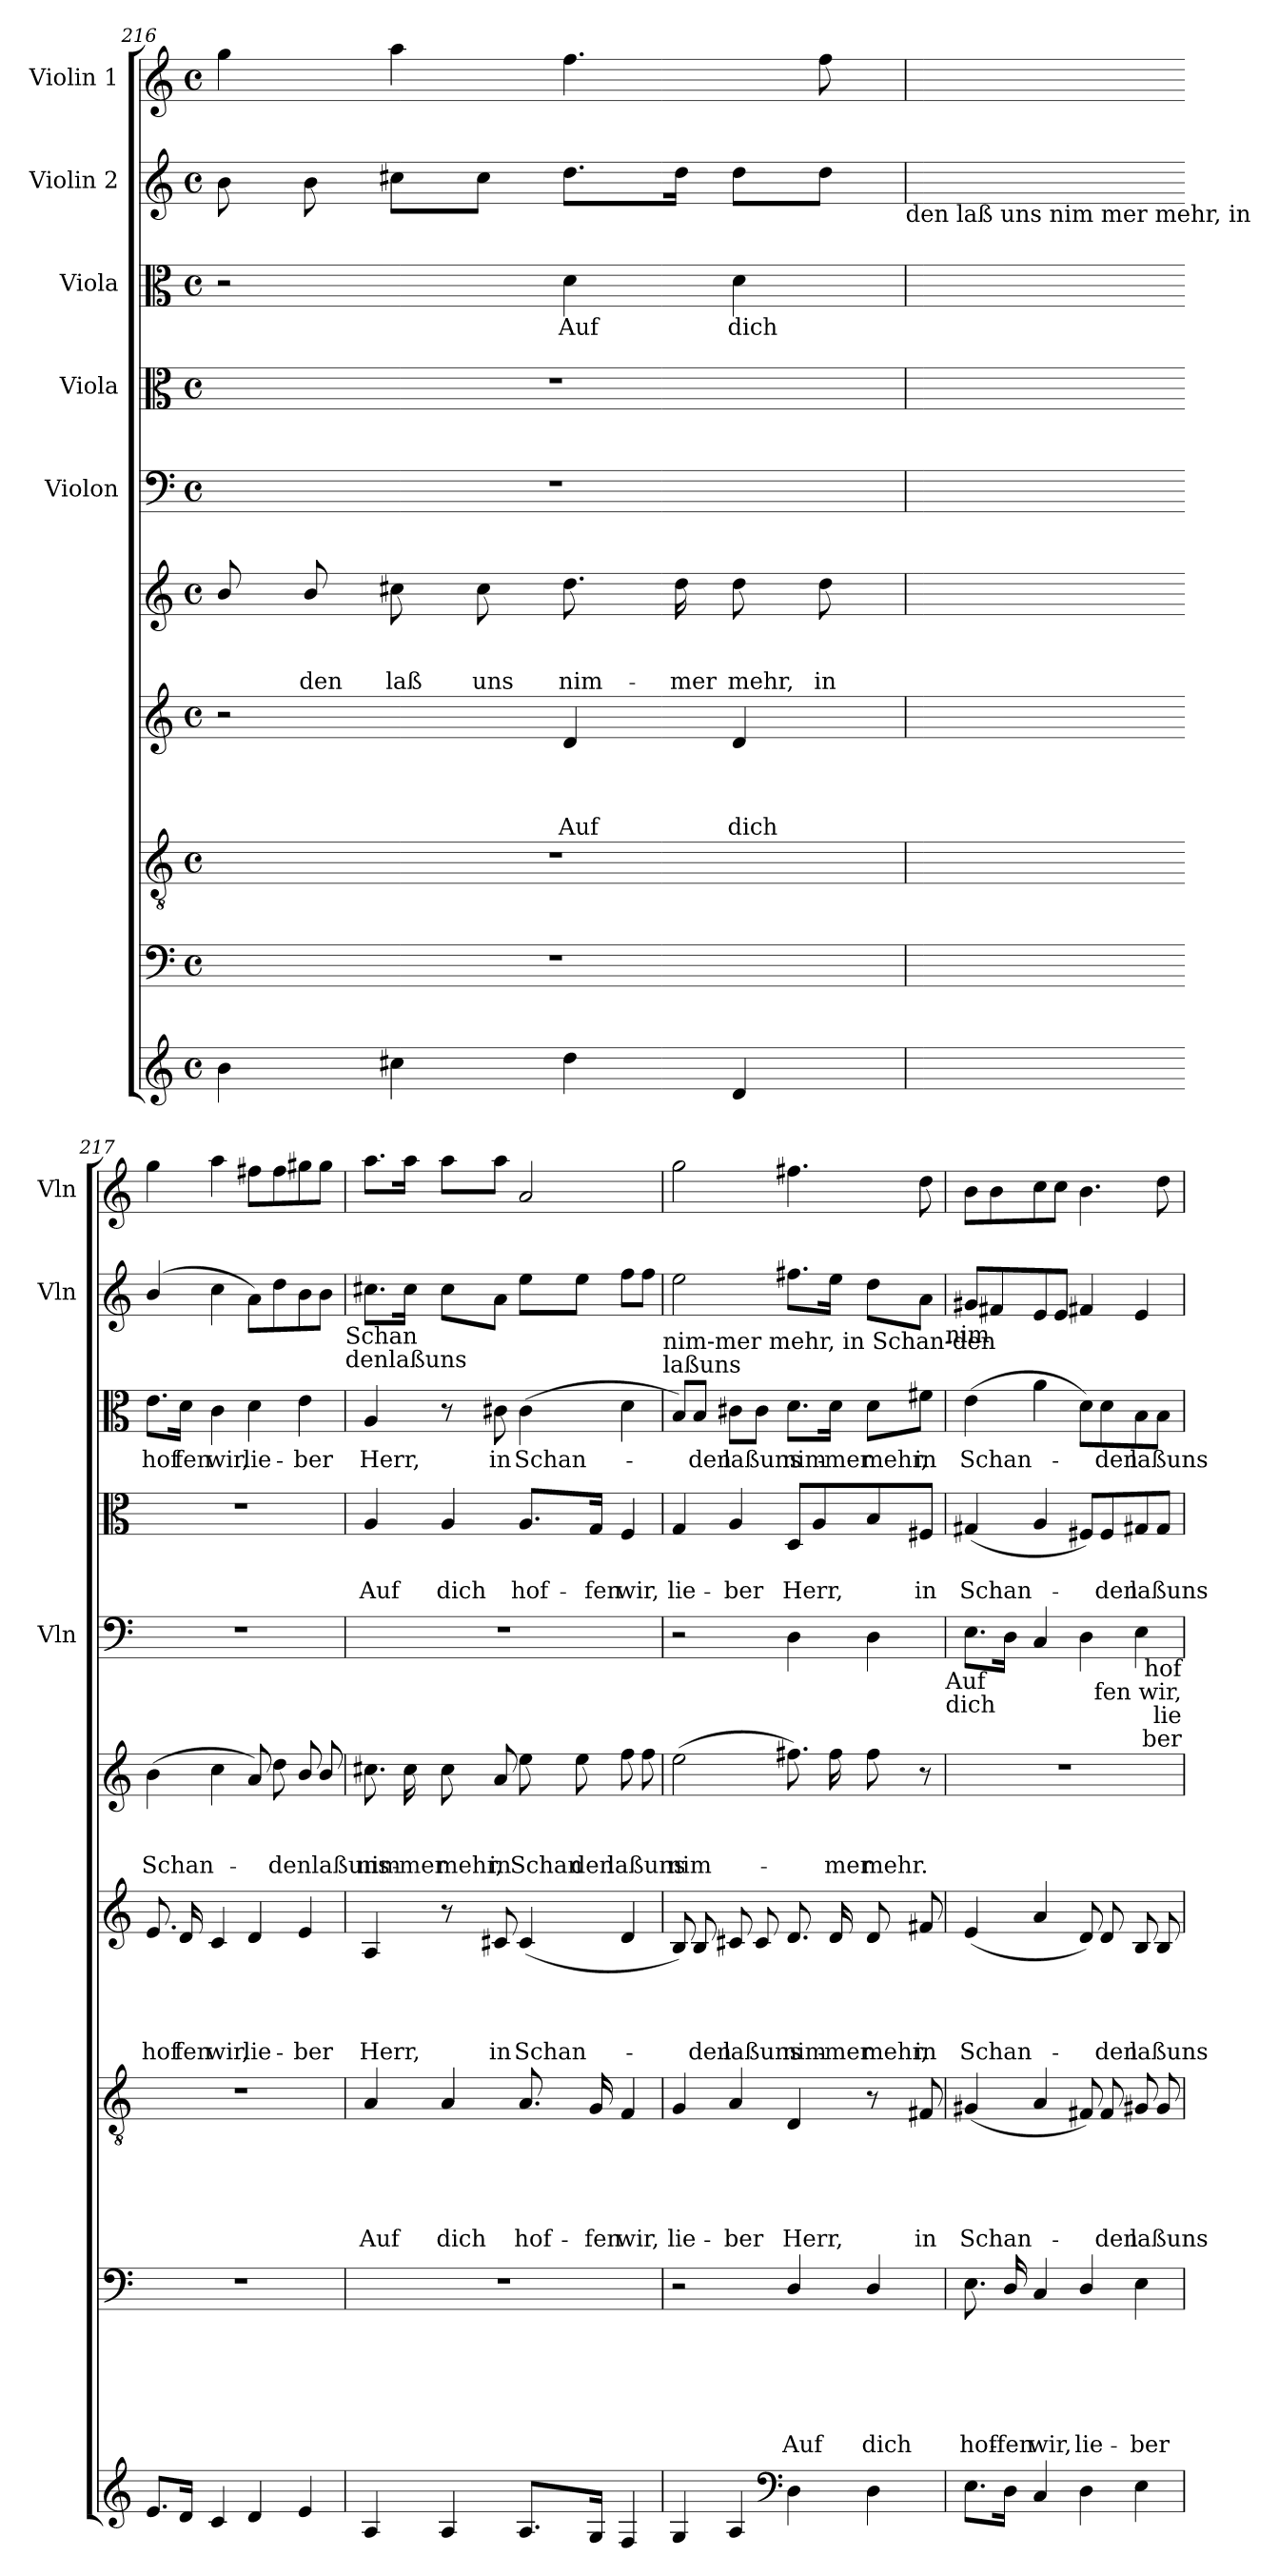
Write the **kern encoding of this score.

**kern	**kern	**text	**text	**text	**text	**text	**text	**kern	**text	**text	**text	**text	**text	**kern	**text	**text	**text	**text	**kern	**text	**text	**text	**kern	**kern	**text	**text	**kern	**text	**kern	**kern
*part10	*part9	*part9	*part9	*part9	*part9	*part9	*part9	*part8	*part8	*part8	*part8	*part8	*part8	*part7	*part7	*part7	*part7	*part7	*part6	*part6	*part6	*part6	*part5	*part4	*part4	*part4	*part3	*part3	*part2	*part1
*staff10	*staff9	*staff9	*staff9	*staff9	*staff9	*staff9	*staff9	*staff8	*staff8	*staff8	*staff8	*staff8	*staff8	*staff7	*staff7	*staff7	*staff7	*staff7	*staff6	*staff6	*staff6	*staff6	*staff5	*staff4	*staff4	*staff4	*staff3	*staff3	*staff2	*staff1
*	*	*	*	*	*	*	*	*	*	*	*	*	*	*	*	*	*	*	*	*	*	*	*I"Violon	*I"Viola	*	*	*I"Viola	*	*I"Violin 2	*I"Violin 1
*	*	*	*	*	*	*	*	*	*	*	*	*	*	*	*	*	*	*	*	*	*	*	*I'Vln	*	*	*	*	*	*I'Vln	*I'Vln
*clefG2	*clefF4	*	*	*	*	*	*	*clefGv2	*	*	*	*	*	*clefG2	*	*	*	*	*clefG2	*	*	*	*clefF4	*clefC3	*	*	*clefC3	*	*clefG2	*clefG2
*k[]	*k[]	*	*	*	*	*	*	*k[]	*	*	*	*	*	*k[]	*	*	*	*	*k[]	*	*	*	*k[]	*k[]	*	*	*k[]	*	*k[]	*k[]
*C:	*C:	*	*	*	*	*	*	*C:	*	*	*	*	*	*C:	*	*	*	*	*C:	*	*	*	*C:	*C:	*	*	*C:	*	*C:	*C:
*M4/4	*M4/4	*	*	*	*	*	*	*M4/4	*	*	*	*	*	*M4/4	*	*	*	*	*M4/4	*	*	*	*M4/4	*M4/4	*	*	*M4/4	*	*M4/4	*M4/4
*met(c)	*met(c)	*	*	*	*	*	*	*met(c)	*	*	*	*	*	*met(c)	*	*	*	*	*met(c)	*	*	*	*met(c)	*met(c)	*	*	*met(c)	*	*met(c)	*met(c)
=216	=216	=216	=216	=216	=216	=216	=216	=216	=216	=216	=216	=216	=216	=216	=216	=216	=216	=216	=216	=216	=216	=216	=216	=216	=216	=216	=216	=216	=216	=216
4b\	1r	.	.	.	.	.	.	1r	.	.	.	.	.	2r	.	.	.	.	8b/	.	.	.	1r	1r	.	.	2r	.	8b\	4gg\
!	!	!	!	!	!	!	!	!	!	!	!	!	!	!	!	!	!	!	!	!	!	!LO:LY:b	!	!	!	!	!	!	!	!
.	.	.	.	.	.	.	.	.	.	.	.	.	.	.	.	.	.	.	8b/	.	.	-den	.	.	.	.	.	.	8b\	.
!	!	!	!	!	!	!	!	!	!	!	!	!	!	!	!	!	!	!	!	!	!	!LO:LY:b	!	!	!	!	!	!	!	!
4cc#X\	.	.	.	.	.	.	.	.	.	.	.	.	.	.	.	.	.	.	8cc#X\	.	.	laß	.	.	.	.	.	.	8cc#X\L	4aa\
!	!	!	!	!	!	!	!	!	!	!	!	!	!	!	!	!	!	!	!	!	!	!LO:LY:b	!	!	!	!	!	!	!	!
.	.	.	.	.	.	.	.	.	.	.	.	.	.	.	.	.	.	.	8cc#\	.	.	uns	.	.	.	.	.	.	8cc#\J	.
!	!	!	!	!	!	!	!	!	!	!	!	!	!	!	!	!	!	!LO:LY:b	!	!	!	!LO:LY:b	!	!	!	!	!	!LO:LY:b	!	!
4dd\	.	.	.	.	.	.	.	.	.	.	.	.	.	4d/	.	.	.	Auf	8.dd\	.	.	nim-	.	.	.	.	4d\	Auf	8.dd\L	4.ff\
!	!	!	!	!	!	!	!	!	!	!	!	!	!	!	!	!	!	!	!	!	!	!LO:LY:b	!	!	!	!	!	!	!	!
.	.	.	.	.	.	.	.	.	.	.	.	.	.	.	.	.	.	.	16dd\	.	.	-mer	.	.	.	.	.	.	16dd\Jk	.
!	!	!	!	!	!	!	!	!	!	!	!	!	!	!	!	!	!	!LO:LY:b	!	!	!	!LO:LY:b	!	!	!	!	!	!LO:LY:b	!	!
4d/	.	.	.	.	.	.	.	.	.	.	.	.	.	4d/	.	.	.	dich	8dd\	.	.	mehr,	.	.	.	.	4d\	dich	8dd\L	.
!	!	!	!	!	!	!	!	!	!	!	!	!	!	!	!	!	!	!	!	!	!	!LO:LY:b	!	!	!	!	!	!	!	!
.	.	.	.	.	.	.	.	.	.	.	.	.	.	.	.	.	.	.	8dd\	.	.	in	.	.	.	.	.	.	8dd\J	8ff\
!	!	!	!	!	!	!	!	!	!	!	!	!	!	!	!	!	!	!	!	!	!	!	!	!	!	!	!	!	!LO:TX:b:t=den laß uns nim mer mehr, in	!
!!LO:LB:g=z
=217	=217	=217	=217	=217	=217	=217	=217	=217	=217	=217	=217	=217	=217	=217	=217	=217	=217	=217	=217	=217	=217	=217	=217	=217	=217	=217	=217	=217	=217	=217
!	!	!	!	!	!	!	!	!	!	!	!	!	!	!	!	!	!	!LO:LY:b	!	!	!	!LO:LY:b	!	!	!	!	!	!LO:LY:b	!	!
8.e/L	1r	.	.	.	.	.	.	1r	.	.	.	.	.	8.e/	.	.	.	hof	(>4b\	.	.	Schan-	1r	1r	.	.	8.e\L	hof	(4b/	4gg\
!	!	!	!	!	!	!	!	!	!	!	!	!	!	!	!	!	!	!LO:LY:b	!	!	!	!	!	!	!	!	!	!LO:LY:b	!	!
16d/Jk	.	.	.	.	.	.	.	.	.	.	.	.	.	16d/	.	.	.	fen	.	.	.	.	.	.	.	.	16d\Jk	fen	.	.
!	!	!	!	!	!	!	!	!	!	!	!	!	!	!	!	!	!	!LO:LY:b	!	!	!	!	!	!	!	!	!	!LO:LY:b	!	!
4c/	.	.	.	.	.	.	.	.	.	.	.	.	.	4c/	.	.	.	wir,	4cc\	.	.	.	.	.	.	.	4c\	wir,	4cc\	4aa\
!	!	!	!	!	!	!	!	!	!	!	!	!	!	!	!	!	!	!LO:LY:b	!	!	!	!	!	!	!	!	!	!LO:LY:b	!	!
4d/	.	.	.	.	.	.	.	.	.	.	.	.	.	4d/	.	.	.	lie-	8a/)	.	.	.	.	.	.	.	4d\	lie-	8a\L)	8ff#X\L
!	!	!	!	!	!	!	!	!	!	!	!	!	!	!	!	!	!	!	!	!	!	!LO:LY:b	!	!	!	!	!	!	!	!
.	.	.	.	.	.	.	.	.	.	.	.	.	.	.	.	.	.	.	8dd\	.	.	-denlaßuns	.	.	.	.	.	.	8dd\	8ff#\
!	!	!	!	!	!	!	!	!	!	!	!	!	!	!	!	!	!	!LO:LY:b	!	!	!	!	!	!	!	!	!	!LO:LY:b	!	!
4e/	.	.	.	.	.	.	.	.	.	.	.	.	.	4e/	.	.	.	-ber	8b/	.	.	.	.	.	.	.	4e\	-ber	8b\	8gg#X\
.	.	.	.	.	.	.	.	.	.	.	.	.	.	.	.	.	.	.	8b/	.	.	.	.	.	.	.	.	.	8b\J	8gg#\J
!	!	!	!	!	!	!	!	!	!	!	!	!	!	!	!	!	!	!	!	!	!	!	!	!	!	!	!	!	!LO:TX:b:t=Schan	!
!	!	!	!	!	!	!	!	!	!	!	!	!	!	!	!	!	!	!	!	!	!	!	!	!	!	!	!	!	!LO:TX:b:t=denlaßuns	!
=218	=218	=218	=218	=218	=218	=218	=218	=218	=218	=218	=218	=218	=218	=218	=218	=218	=218	=218	=218	=218	=218	=218	=218	=218	=218	=218	=218	=218	=218	=218
!	!	!	!	!	!	!	!	!	!	!	!	!	!LO:LY:b	!	!	!	!	!LO:LY:b	!	!	!	!LO:LY:b	!	!	!	!LO:LY:b	!	!LO:LY:b	!	!
4A/	1r	.	.	.	.	.	.	4A/	.	.	.	.	Auf	4A/	.	.	.	Herr,	8.cc#X\	.	.	nim-	1r	4A/	.	Auf	4A/	Herr,	8.cc#X\L	8.aa\L
!	!	!	!	!	!	!	!	!	!	!	!	!	!	!	!	!	!	!	!	!	!	!LO:LY:b	!	!	!	!	!	!	!	!
.	.	.	.	.	.	.	.	.	.	.	.	.	.	.	.	.	.	.	16cc#\	.	.	-mer	.	.	.	.	.	.	16cc#\Jk	16aa\Jk
!	!	!	!	!	!	!	!	!	!	!	!	!	!LO:LY:b	!	!	!	!	!	!	!	!	!LO:LY:b	!	!	!	!LO:LY:b	!	!	!	!
4A/	.	.	.	.	.	.	.	4A/	.	.	.	.	dich	8r	.	.	.	.	8cc#\	.	.	mehr,	.	4A/	.	dich	8r	.	8cc#\L	8aa\L
!	!	!	!	!	!	!	!	!	!	!	!	!	!	!	!	!	!	!LO:LY:b	!	!	!	!LO:LY:b	!	!	!	!	!	!LO:LY:b	!	!
.	.	.	.	.	.	.	.	.	.	.	.	.	.	8c#X/	.	.	.	in	8a/	.	.	in	.	.	.	.	8c#X\	in	8a\J	8aa\J
!	!	!	!	!	!	!	!	!	!	!	!	!	!LO:LY:b	!	!	!	!	!LO:LY:b	!	!	!	!LO:LY:b	!	!	!	!LO:LY:b	!	!LO:LY:b	!	!
8.A/L	.	.	.	.	.	.	.	8.A/	.	.	.	.	hof-	(4c#/	.	.	.	Schan-	8ee\	.	.	Schan-	.	8.A/L	.	hof-	(<4c#\	Schan-	8ee\L	2a/
!	!	!	!	!	!	!	!	!	!	!	!	!	!	!	!	!	!	!	!	!	!	!LO:LY:b:rj	!	!	!	!	!	!	!	!
.	.	.	.	.	.	.	.	.	.	.	.	.	.	.	.	.	.	.	8ee\	.	.	-den	.	.	.	.	.	.	8ee\J	.
!	!	!	!	!	!	!	!	!	!	!	!	!	!LO:LY:b	!	!	!	!	!	!	!	!	!	!	!	!	!LO:LY:b	!	!	!	!
16G/Jk	.	.	.	.	.	.	.	16G/	.	.	.	.	-fen	.	.	.	.	.	.	.	.	.	.	16G/Jk	.	-fen	.	.	.	.
!	!	!	!	!	!	!	!	!	!	!	!	!	!LO:LY:b	!	!	!	!	!	!	!	!	!LO:LY:b	!	!	!	!LO:LY:b	!	!	!	!
4F/	.	.	.	.	.	.	.	4F/	.	.	.	.	wir,	4d/	.	.	.	.	8ff\	.	.	laßuns	.	4F/	.	wir,	4d\	.	8ff\L	.
.	.	.	.	.	.	.	.	.	.	.	.	.	.	.	.	.	.	.	8ff\	.	.	.	.	.	.	.	.	.	8ff\J	.
!	!	!	!	!	!	!	!	!	!	!	!	!	!	!	!	!	!	!	!	!	!	!	!	!	!	!	!	!	!LO:TX:b:t=nim-mer mehr, in Schan-den	!
!	!	!	!	!	!	!	!	!	!	!	!	!	!	!	!	!	!	!	!	!	!	!	!	!	!	!	!	!	!LO:TX:b:t=laßuns	!
=219	=219	=219	=219	=219	=219	=219	=219	=219	=219	=219	=219	=219	=219	=219	=219	=219	=219	=219	=219	=219	=219	=219	=219	=219	=219	=219	=219	=219	=219	=219
!	!	!	!	!	!	!	!	!	!	!	!	!	!LO:LY:b	!	!	!	!	!	!	!	!	!LO:LY:b	!	!	!	!LO:LY:b	!	!	!	!
4G/	2r	.	.	.	.	.	.	4G/	.	.	.	.	lie-	8B/)	.	.	.	.	(>2ee\	.	.	nim-	2r	4G/	.	lie-	8B/L)	.	2ee\	2gg\
!	!	!	!	!	!	!	!	!	!	!	!	!	!	!	!	!	!	!LO:LY:b	!	!	!	!	!	!	!	!	!	!LO:LY:b	!	!
.	.	.	.	.	.	.	.	.	.	.	.	.	.	8B/	.	.	.	-den	.	.	.	.	.	.	.	.	8B/J	-den	.	.
!	!	!	!	!	!	!	!	!	!	!	!	!	!LO:LY:b	!	!	!	!	!LO:LY:b	!	!	!	!	!	!	!	!LO:LY:b	!	!LO:LY:b	!	!
4A/	.	.	.	.	.	.	.	4A/	.	.	.	.	-ber	8c#X/	.	.	.	laßuns	.	.	.	.	.	4A/	.	-ber	8c#X\L	laßuns	.	.
.	.	.	.	.	.	.	.	.	.	.	.	.	.	8c#/	.	.	.	.	.	.	.	.	.	.	.	.	8c#\J	.	.	.
*clefF4	*	*	*	*	*	*	*	*	*	*	*	*	*	*	*	*	*	*	*	*	*	*	*	*	*	*	*	*	*	*
!	!	!	!	!	!	!	!LO:LY:b	!	!	!	!	!	!LO:LY:b	!	!	!	!	!LO:LY:b	!	!	!	!	!	!	!	!LO:LY:b	!	!LO:LY:b	!	!
4D\	4D/	.	.	.	.	.	Auf	4D/	.	.	.	.	Herr,	8.d/	.	.	.	nim-	8.ff#X\)	.	.	.	4D\	8D/L	.	Herr,	8.d\L	nim-	8.ff#X\L	4.ff#X\
.	.	.	.	.	.	.	.	.	.	.	.	.	.	.	.	.	.	.	.	.	.	.	.	8A/	.	.	.	.	.	.
!	!	!	!	!	!	!	!	!	!	!	!	!	!	!	!	!	!	!LO:LY:b	!	!	!	!LO:LY:b	!	!	!	!	!	!LO:LY:b	!	!
.	.	.	.	.	.	.	.	.	.	.	.	.	.	16d/	.	.	.	-mer	16ff#\	.	.	-mer	.	.	.	.	16d\Jk	-mer	16ee\Jk	.
!	!	!	!	!	!	!	!LO:LY:b	!	!	!	!	!	!	!	!	!	!	!LO:LY:b	!	!	!	!LO:LY:b	!	!	!	!	!	!LO:LY:b	!	!
4D\	4D/	.	.	.	.	.	dich	8r	.	.	.	.	.	8d/	.	.	.	mehr,	8ff#\	.	.	mehr.	4D\	8B/	.	.	8d\L	mehr,	8dd\L	.
!	!	!	!	!	!	!	!	!	!	!	!	!	!LO:LY:b	!	!	!	!	!LO:LY:b	!	!	!	!	!	!	!	!LO:LY:b	!	!LO:LY:b	!	!
.	.	.	.	.	.	.	.	8F#X/	.	.	.	.	in	8f#X/	.	.	.	in	8r	.	.	.	.	8F#X/J	.	in	8f#X\J	in	8a\J	8dd\
!	!	!	!	!	!	!	!	!	!	!	!	!	!	!	!	!	!	!	!	!	!	!	!	!	!	!	!	!	!LO:TX:b:t=nim	!
!	!	!	!	!	!	!	!	!	!	!	!	!	!	!	!	!	!	!	!	!	!	!	!LO:TX:b:t=Auf	!	!	!	!	!	!	!
!	!	!	!	!	!	!	!	!	!	!	!	!	!	!	!	!	!	!	!	!	!	!	!LO:TX:b:t=dich	!	!	!	!	!	!	!
=220	=220	=220	=220	=220	=220	=220	=220	=220	=220	=220	=220	=220	=220	=220	=220	=220	=220	=220	=220	=220	=220	=220	=220	=220	=220	=220	=220	=220	=220	=220
!	!	!	!	!	!	!	!LO:LY:b	!	!	!	!	!	!LO:LY:b	!	!	!	!	!LO:LY:b	!	!	!	!	!	!	!	!LO:LY:b	!	!LO:LY:b	!	!
8.E\L	8.E\	.	.	.	.	.	hof-	(4G#X/	.	.	.	.	Schan-	(4e/	.	.	.	Schan-	1r	.	.	.	8.E\L	(4G#X/	.	Schan-	(<4e\	Schan-	8g#X/L	8b\L
.	.	.	.	.	.	.	.	.	.	.	.	.	.	.	.	.	.	.	.	.	.	.	.	.	.	.	.	.	8f#X/	8b\
!	!	!	!	!	!	!	!LO:LY:b	!	!	!	!	!	!	!	!	!	!	!	!	!	!	!	!	!	!	!	!	!	!	!
16D\Jk	16D/	.	.	.	.	.	-fen	.	.	.	.	.	.	.	.	.	.	.	.	.	.	.	16D\Jk	.	.	.	.	.	.	.
!	!	!	!	!	!	!	!LO:LY:b	!	!	!	!	!	!	!	!	!	!	!	!	!	!	!	!	!	!	!	!	!	!	!
4C/	4C/	.	.	.	.	.	wir,	4A/	.	.	.	.	.	4a/	.	.	.	.	.	.	.	.	4C/	4A/	.	.	4a\	.	8e/	8cc\
.	.	.	.	.	.	.	.	.	.	.	.	.	.	.	.	.	.	.	.	.	.	.	.	.	.	.	.	.	8e/J	8cc\J
!	!	!	!	!	!	!	!LO:LY:b	!	!	!	!	!	!	!	!	!	!	!	!	!	!	!	!	!	!	!	!	!	!	!
4D\	4D/	.	.	.	.	.	lie-	8F#X/)	.	.	.	.	.	8d/)	.	.	.	.	.	.	.	.	4D\	8F#X/L)	.	.	8d\L)	.	4f#X/	4.b\
!	!	!	!	!	!	!	!	!	!	!	!	!	!LO:LY:b	!	!	!	!	!LO:LY:b	!	!	!	!	!	!	!	!LO:LY:b	!	!LO:LY:b	!	!
.	.	.	.	.	.	.	.	8F#/	.	.	.	.	-den	8d/	.	.	.	-den	.	.	.	.	.	8F#/	.	-den	8d\	-den	.	.
!	!	!	!	!	!	!	!LO:LY:b	!	!	!	!	!	!LO:LY:b	!	!	!	!	!LO:LY:b	!	!	!	!	!	!	!	!LO:LY:b	!	!LO:LY:b	!	!
4E\	4E\	.	.	.	.	.	-ber	8G#X/	.	.	.	.	laßuns	8B/	.	.	.	laßuns	.	.	.	.	4E\	8G#X/	.	laßuns	8B\	laßuns	4e/	.
.	.	.	.	.	.	.	.	8G#/	.	.	.	.	.	8B/	.	.	.	.	.	.	.	.	.	8G#/J	.	.	8B\J	.	.	8dd\
!	!	!	!	!	!	!	!	!	!	!	!	!	!	!	!	!	!	!	!	!	!	!	!LO:TX:b:t=hof	!	!	!	!	!	!	!
!	!	!	!	!	!	!	!	!	!	!	!	!	!	!	!	!	!	!	!	!	!	!	!LO:TX:b:t=fen wir,	!	!	!	!	!	!	!
!	!	!	!	!	!	!	!	!	!	!	!	!	!	!	!	!	!	!	!	!	!	!	!LO:TX:b:t=lie	!	!	!	!	!	!	!
!	!	!	!	!	!	!	!	!	!	!	!	!	!	!	!	!	!	!	!	!	!	!	!LO:TX:b:t=ber	!	!	!	!	!	!	!
=	=	=	=	=	=	=	=	=	=	=	=	=	=	=	=	=	=	=	=	=	=	=	=	=	=	=	=	=	=	=
*-	*-	*-	*-	*-	*-	*-	*-	*-	*-	*-	*-	*-	*-	*-	*-	*-	*-	*-	*-	*-	*-	*-	*-	*-	*-	*-	*-	*-	*-	*-
